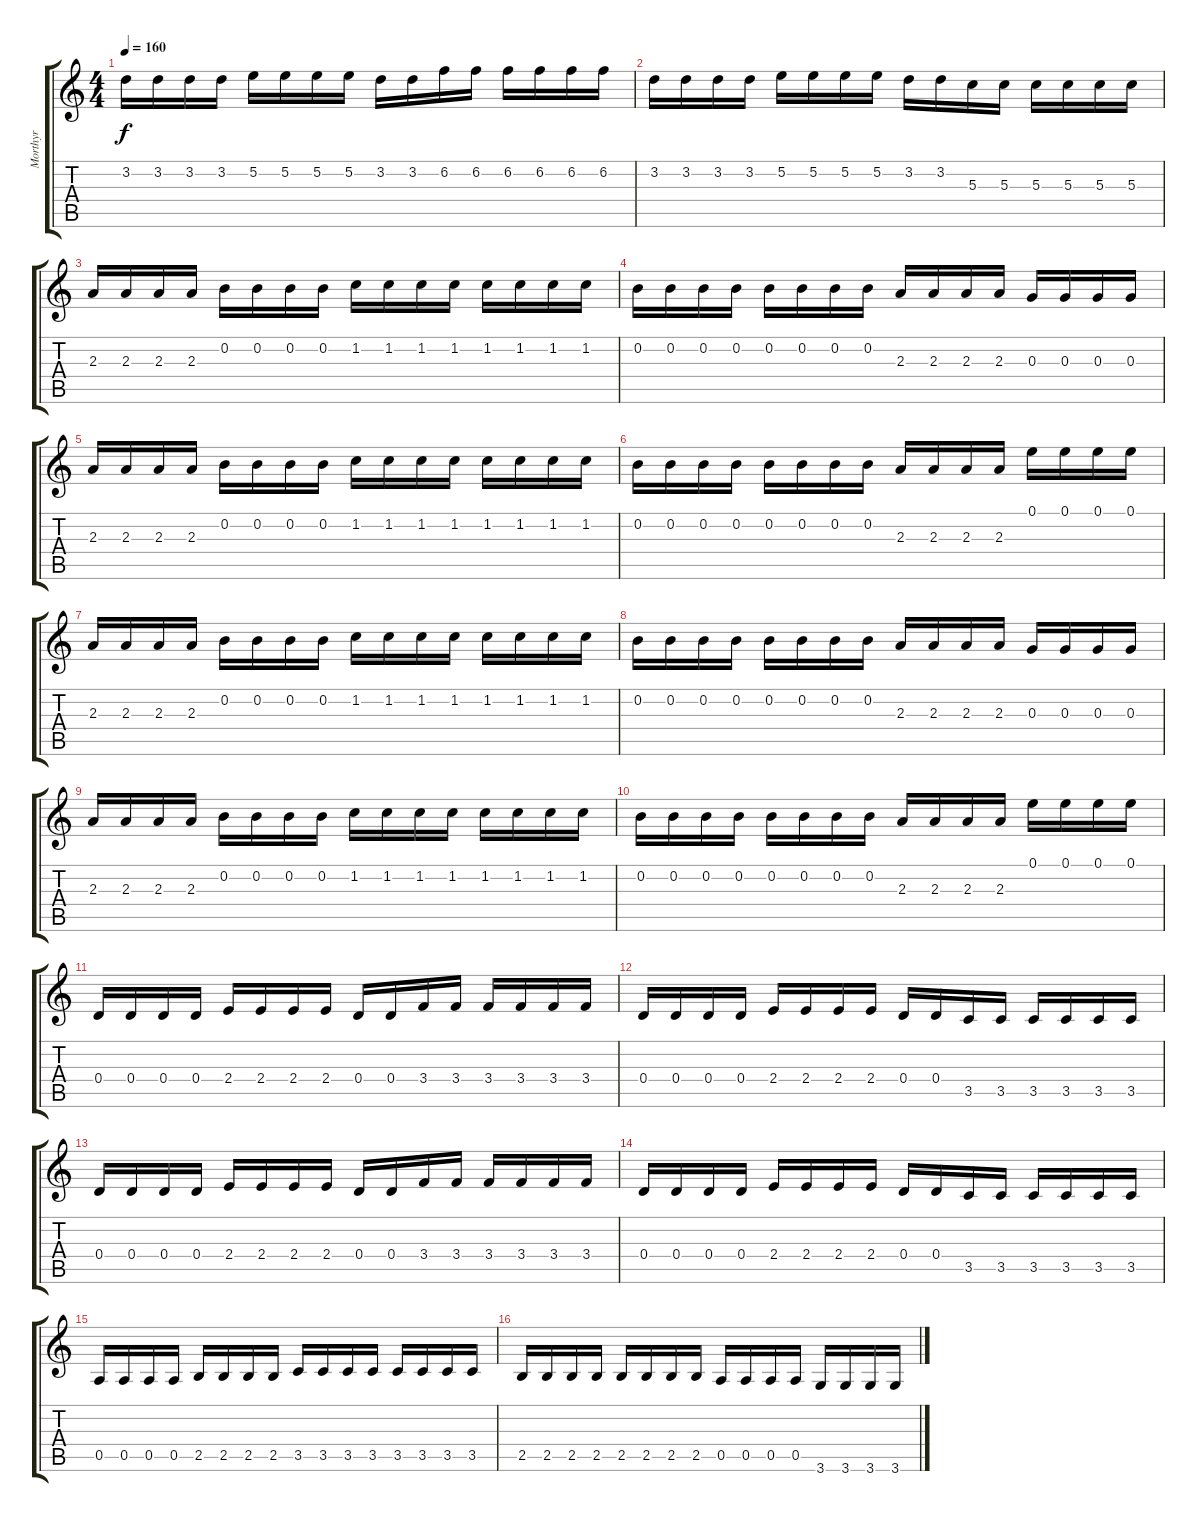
\track ("Morthyr" "Morthyr") {instrument distortionguitar}
\staff {score tabs}
\tuning (E4 B3 G3 D3 A2 E2) {hide}
\ts (4 4)
\tempo 160
\clef g2
\ks c
3.2.16{dy f} 3.2.16 3.2.16 3.2.16 5.2.16 5.2.16 5.2.16 5.2.16 3.2.16 3.2.16 6.2.16 6.2.16 6.2.16 6.2.16 6.2.16 6.2.16 |
3.2.16 3.2.16 3.2.16 3.2.16 5.2.16 5.2.16 5.2.16 5.2.16 3.2.16 3.2.16 5.3.16 5.3.16 5.3.16 5.3.16 5.3.16 5.3.16 |
2.3.16 2.3.16 2.3.16 2.3.16 0.2.16 0.2.16 0.2.16 0.2.16 1.2.16 1.2.16 1.2.16 1.2.16 1.2.16 1.2.16 1.2.16 1.2.16 |
0.2.16 0.2.16 0.2.16 0.2.16 0.2.16 0.2.16 0.2.16 0.2.16 2.3.16 2.3.16 2.3.16 2.3.16 0.3.16 0.3.16 0.3.16 0.3.16 |
2.3.16 2.3.16 2.3.16 2.3.16 0.2.16 0.2.16 0.2.16 0.2.16 1.2.16 1.2.16 1.2.16 1.2.16 1.2.16 1.2.16 1.2.16 1.2.16 |
0.2.16 0.2.16 0.2.16 0.2.16 0.2.16 0.2.16 0.2.16 0.2.16 2.3.16 2.3.16 2.3.16 2.3.16 0.1.16 0.1.16 0.1.16 0.1.16 |
2.3.16 2.3.16 2.3.16 2.3.16 0.2.16 0.2.16 0.2.16 0.2.16 1.2.16 1.2.16 1.2.16 1.2.16 1.2.16 1.2.16 1.2.16 1.2.16 |
0.2.16 0.2.16 0.2.16 0.2.16 0.2.16 0.2.16 0.2.16 0.2.16 2.3.16 2.3.16 2.3.16 2.3.16 0.3.16 0.3.16 0.3.16 0.3.16 |
2.3.16 2.3.16 2.3.16 2.3.16 0.2.16 0.2.16 0.2.16 0.2.16 1.2.16 1.2.16 1.2.16 1.2.16 1.2.16 1.2.16 1.2.16 1.2.16 |
0.2.16 0.2.16 0.2.16 0.2.16 0.2.16 0.2.16 0.2.16 0.2.16 2.3.16 2.3.16 2.3.16 2.3.16 0.1.16 0.1.16 0.1.16 0.1.16 |
0.4.16 0.4.16 0.4.16 0.4.16 2.4.16 2.4.16 2.4.16 2.4.16 0.4.16 0.4.16 3.4.16 3.4.16 3.4.16 3.4.16 3.4.16 3.4.16 |
0.4.16 0.4.16 0.4.16 0.4.16 2.4.16 2.4.16 2.4.16 2.4.16 0.4.16 0.4.16 3.5.16 3.5.16 3.5.16 3.5.16 3.5.16 3.5.16 |
0.4.16 0.4.16 0.4.16 0.4.16 2.4.16 2.4.16 2.4.16 2.4.16 0.4.16 0.4.16 3.4.16 3.4.16 3.4.16 3.4.16 3.4.16 3.4.16 |
0.4.16 0.4.16 0.4.16 0.4.16 2.4.16 2.4.16 2.4.16 2.4.16 0.4.16 0.4.16 3.5.16 3.5.16 3.5.16 3.5.16 3.5.16 3.5.16 |
0.5.16 0.5.16 0.5.16 0.5.16 2.5.16 2.5.16 2.5.16 2.5.16 3.5.16 3.5.16 3.5.16 3.5.16 3.5.16 3.5.16 3.5.16 3.5.16 |
2.5.16 2.5.16 2.5.16 2.5.16 2.5.16 2.5.16 2.5.16 2.5.16 0.5.16 0.5.16 0.5.16 0.5.16 3.6.16 3.6.16 3.6.16 3.6.16
